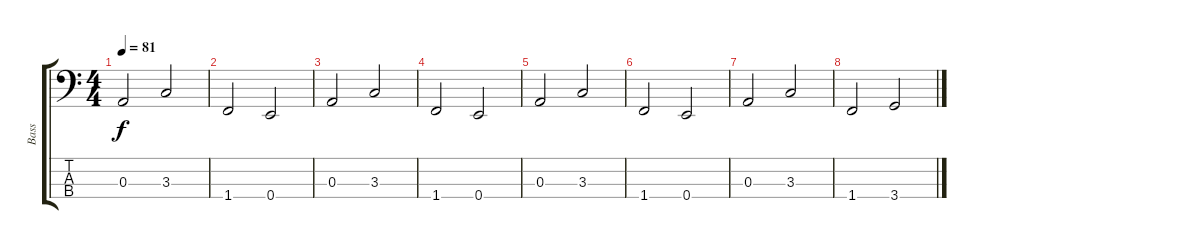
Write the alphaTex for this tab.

\track ("Bass" "Bass") {instrument electricbassfinger}
\staff {score tabs}
\tuning (G2 D2 A1 E1) {hide}
\ts (4 4)
\tempo 81
\clef f4
\ks c
0.3.2{dy f} 3.3.2 |
1.4.2 0.4.2 |
0.3.2 3.3.2 |
1.4.2 0.4.2 |
0.3.2 3.3.2 |
1.4.2 0.4.2 |
0.3.2 3.3.2 |
1.4.2 3.4.2
